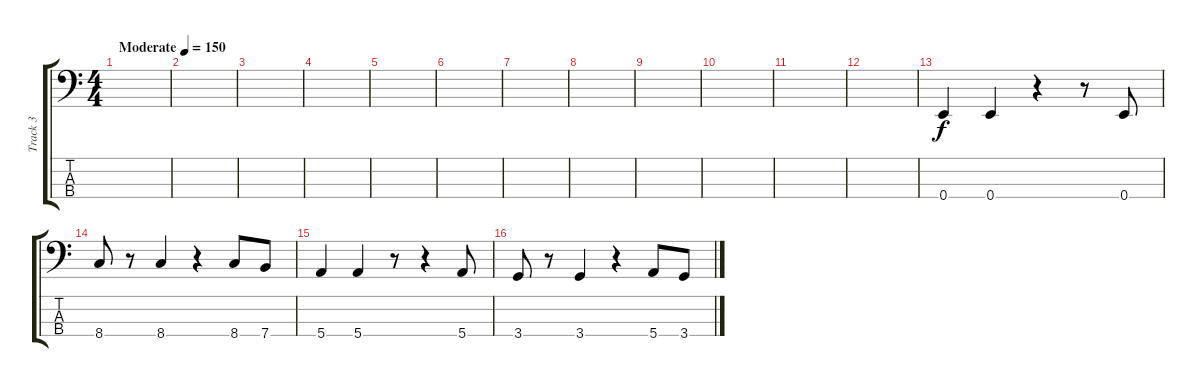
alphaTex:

\track ("Track 3" "Track 3") {instrument electricbassfinger}
\staff {score tabs}
\tuning (G2 D2 A1 E1) {hide}
\ts (4 4)
\tempo (150 "Moderate")
\clef f4
\ks c
|
|
|
|
|
|
|
|
|
|
|
|
0.4.4 0.4.4 r.4 r.8 0.4.8 |
8.4.8 r.8 8.4.4 r.4 8.4.8 7.4.8 |
5.4.4 5.4.4 r.8 r.4 5.4.8 |
3.4.8 r.8 3.4.4 r.4 5.4.8 3.4.8
